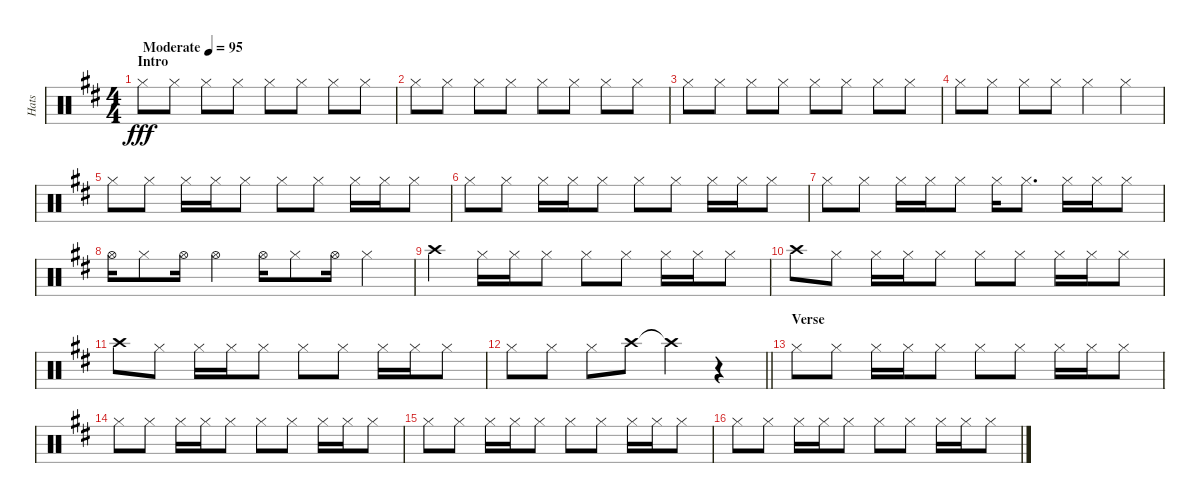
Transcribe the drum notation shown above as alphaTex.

\track ("Hats" "Hats") {instrument percussion}
\staff {score}
\articulation defaults
\ts (4 4)
\section ("" "Intro")
\tempo (95 "Moderate")
\clef neutral
\ks d "Hi-Hat (closed)".8{dy fff} "Hi-Hat (closed)".8 "Hi-Hat (closed)".8 "Hi-Hat (closed)".8 "Hi-Hat (closed)".8 "Hi-Hat (closed)".8 "Hi-Hat (closed)".8 "Hi-Hat (closed)".8
|
"Hi-Hat (closed)".8 "Hi-Hat (closed)".8 "Hi-Hat (closed)".8 "Hi-Hat (closed)".8 "Hi-Hat (closed)".8 "Hi-Hat (closed)".8 "Hi-Hat (closed)".8 "Hi-Hat (closed)".8 |
"Hi-Hat (closed)".8 "Hi-Hat (closed)".8 "Hi-Hat (closed)".8 "Hi-Hat (closed)".8 "Hi-Hat (closed)".8 "Hi-Hat (closed)".8 "Hi-Hat (closed)".8 "Hi-Hat (closed)".8 |
"Hi-Hat (closed)".8 "Hi-Hat (closed)".8 "Hi-Hat (closed)".8 "Hi-Hat (closed)".8 "Hi-Hat (closed)".4 "Hi-Hat (closed)".4 |
"Hi-Hat (closed)".8 "Hi-Hat (closed)".8 "Hi-Hat (closed)".16 "Hi-Hat (closed)".16 "Hi-Hat (closed)".8 "Hi-Hat (closed)".8 "Hi-Hat (closed)".8 "Hi-Hat (closed)".16 "Hi-Hat (closed)".16 "Hi-Hat (closed)".8 |
"Hi-Hat (closed)".8 "Hi-Hat (closed)".8 "Hi-Hat (closed)".16 "Hi-Hat (closed)".16 "Hi-Hat (closed)".8 "Hi-Hat (closed)".8 "Hi-Hat (closed)".8 "Hi-Hat (closed)".16 "Hi-Hat (closed)".16 "Hi-Hat (closed)".8 |
"Hi-Hat (closed)".8 "Hi-Hat (closed)".8 "Hi-Hat (closed)".16 "Hi-Hat (closed)".16 "Hi-Hat (closed)".8 "Hi-Hat (closed)".16 "Hi-Hat (closed)".8{d} "Hi-Hat (closed)".16 "Hi-Hat (closed)".16 "Hi-Hat (closed)".8 |
"Hi-Hat (open)".16 "Hi-Hat (closed)".8 "Hi-Hat (open)".16 "Hi-Hat (open)".4 "Hi-Hat (open)".16 "Hi-Hat (closed)".8 "Hi-Hat (open)".16 "Hi-Hat (closed)".4 |
"Crash high (hit)".4 "Hi-Hat (closed)".16 "Hi-Hat (closed)".16 "Hi-Hat (closed)".8 "Hi-Hat (closed)".8 "Hi-Hat (closed)".8 "Hi-Hat (closed)".16 "Hi-Hat (closed)".16 "Hi-Hat (closed)".8 |
"Crash high (hit)".8 "Hi-Hat (closed)".8 "Hi-Hat (closed)".16 "Hi-Hat (closed)".16 "Hi-Hat (closed)".8 "Hi-Hat (closed)".8 "Hi-Hat (closed)".8 "Hi-Hat (closed)".16 "Hi-Hat (closed)".16 "Hi-Hat (closed)".8 |
"Crash high (hit)".8 "Hi-Hat (closed)".8 "Hi-Hat (closed)".16 "Hi-Hat (closed)".16 "Hi-Hat (closed)".8 "Hi-Hat (closed)".8 "Hi-Hat (closed)".8 "Hi-Hat (closed)".16 "Hi-Hat (closed)".16 "Hi-Hat (closed)".8 |
\barLineRight lightlight "Hi-Hat (closed)".8 "Hi-Hat (closed)".8 "Hi-Hat (closed)".8 "Crash high (hit)".8 "Crash high (hit)"{t}.4
r.4 |
\section ("" "Verse")
"Hi-Hat (closed)".8 "Hi-Hat (closed)".8 "Hi-Hat (closed)".16 "Hi-Hat (closed)".16 "Hi-Hat (closed)".8 "Hi-Hat (closed)".8 "Hi-Hat (closed)".8 "Hi-Hat (closed)".16 "Hi-Hat (closed)".16 "Hi-Hat (closed)".8 |
"Hi-Hat (closed)".8 "Hi-Hat (closed)".8 "Hi-Hat (closed)".16 "Hi-Hat (closed)".16 "Hi-Hat (closed)".8 "Hi-Hat (closed)".8 "Hi-Hat (closed)".8 "Hi-Hat (closed)".16 "Hi-Hat (closed)".16 "Hi-Hat (closed)".8 |
"Hi-Hat (closed)".8 "Hi-Hat (closed)".8 "Hi-Hat (closed)".16 "Hi-Hat (closed)".16 "Hi-Hat (closed)".8 "Hi-Hat (closed)".8 "Hi-Hat (closed)".8 "Hi-Hat (closed)".16 "Hi-Hat (closed)".16 "Hi-Hat (closed)".8 |
"Hi-Hat (closed)".8 "Hi-Hat (closed)".8 "Hi-Hat (closed)".16 "Hi-Hat (closed)".16 "Hi-Hat (closed)".8 "Hi-Hat (closed)".8 "Hi-Hat (closed)".8 "Hi-Hat (closed)".16 "Hi-Hat (closed)".16 "Hi-Hat (closed)".8
